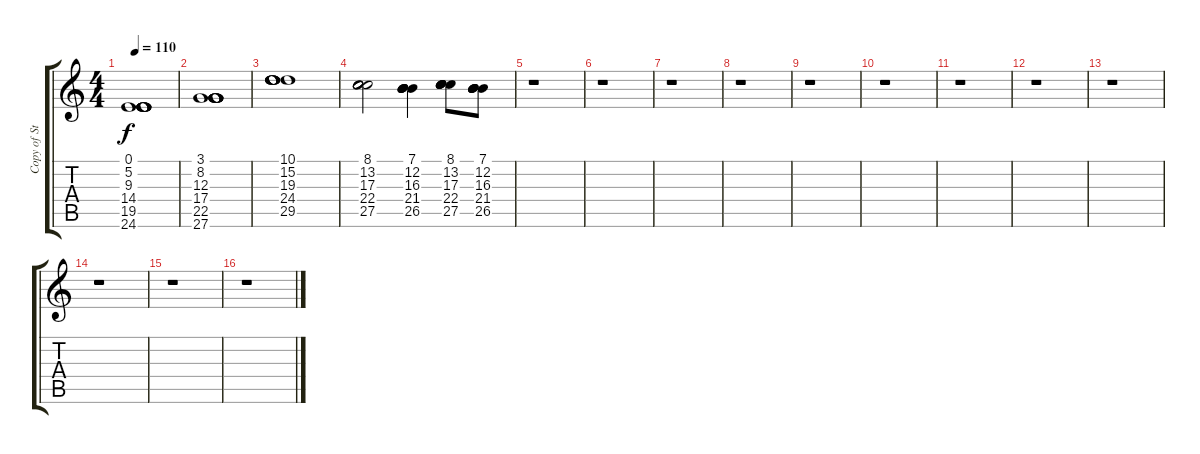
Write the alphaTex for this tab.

\track ("Copy of Strings" "Copy of St") {instrument stringensemble2}
\staff {score tabs}
\tuning (E4 B3 G3 D3 A2 E2) {hide}
\ts (4 4)
\tempo 110
\clef g2
\ks c
(0.1 5.2 9.3 14.4 19.5 24.6).1{dy f} |
(3.1 8.2 12.3 17.4 22.5 27.6).1 |
(10.1 15.2 19.3 24.4 29.5).1 |
(8.1 13.2 17.3 22.4 27.5).2 (7.1 12.2 16.3 21.4 26.5).4 (8.1 13.2 17.3 22.4 27.5).8 (7.1 12.2 16.3 21.4 26.5).8 |
r.1 |
r.1 |
r.1 |
r.1 |
r.1 |
r.1 |
r.1 |
r.1 |
r.1 |
r.1 |
r.1 |
r.1
